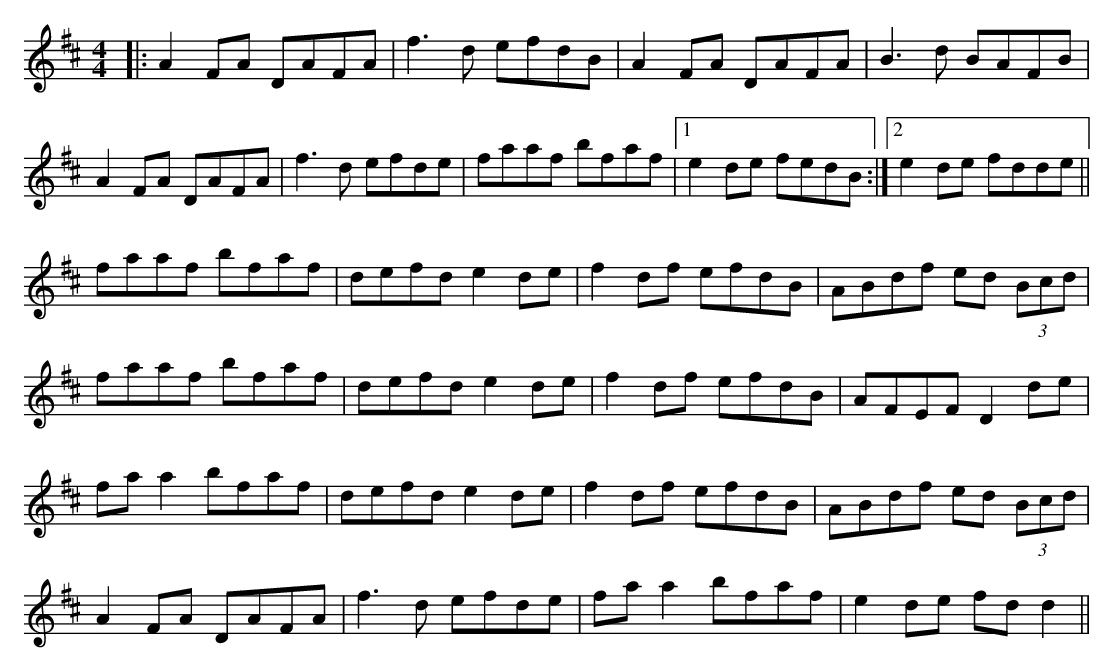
X:1
M:4/4
K:D
|:A2 FA DAFA|f3d efdB|A2 FA DAFA|B3d BAFB|
A2 FA DAFA|f3d efde|faaf bfaf|1 e2 de fedB:|2 e2 de fdde||
faaf bfaf|defd e2 de|f2 df efdB|ABdf ed (3Bcd|
faaf bfaf|defd e2 de|f2 df efdB|AFEF D2 de|
fa a2 bfaf|defd e2 de|f2 df efdB|ABdf ed (3Bcd|
A2 FA DAFA|f3d efde|fa a2 bfaf|e2 de fd d2||
